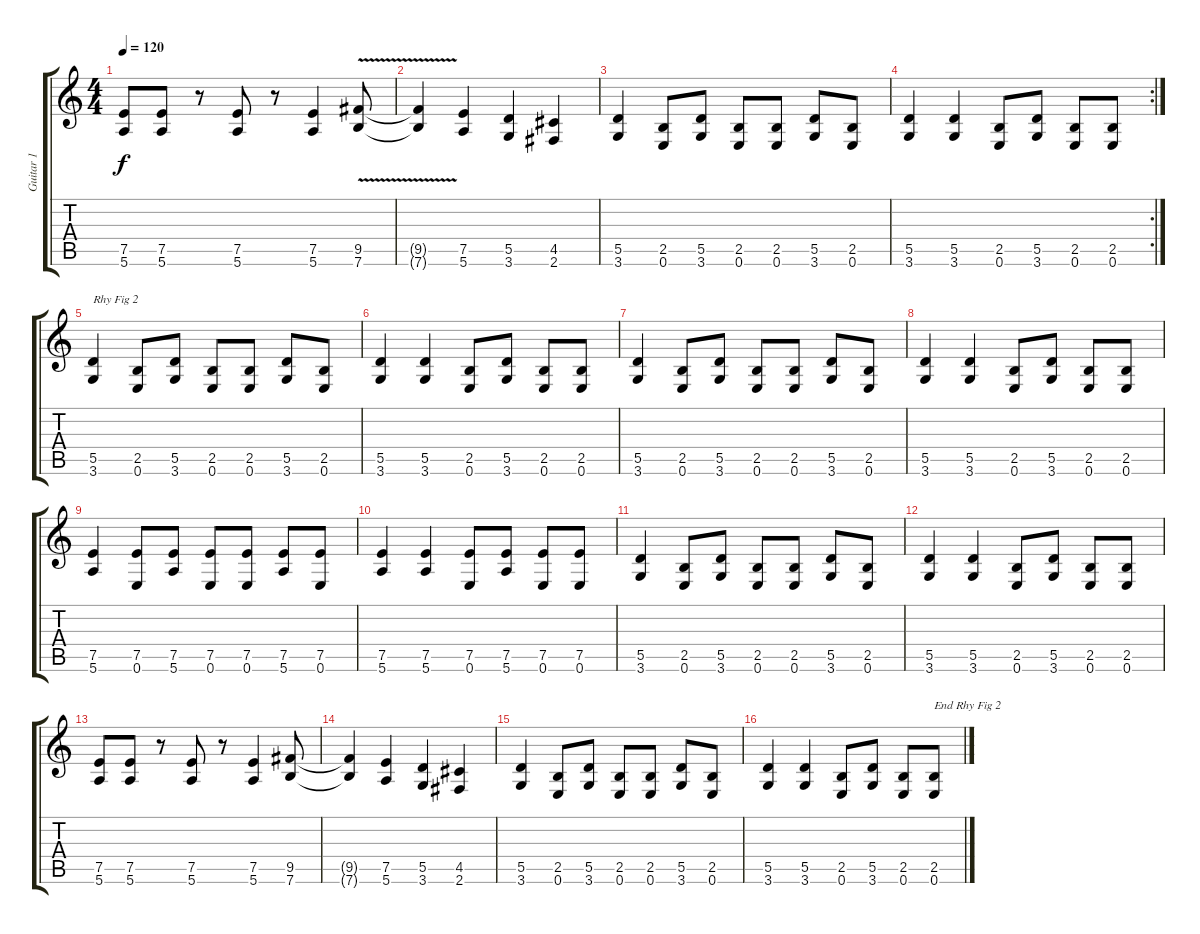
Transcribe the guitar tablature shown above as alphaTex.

\track ("Guitar 1" "Guitar 1") {instrument overdrivenguitar}
\staff {score tabs}
\tuning (E4 B3 G3 D3 A2 E2) {hide}
\ts (4 4)
\tempo 120
\clef g2
\ks c
(7.5 5.6).8{dy f} (7.5 5.6).8 r.8 (7.5 5.6).8 r.8 (7.5 5.6).4 (9.5{v} 7.6{v}).8 |
(9.5{t} 7.6{t}).4 (7.5 5.6).4 (5.5 3.6).4 (4.5 2.6).4 |
(5.5 3.6).4 (2.5 0.6).8 (5.5 3.6).8 (2.5 0.6).8 (2.5 0.6).8 (5.5 3.6).8 (2.5 0.6).8 |
\rc 2
(5.5 3.6).4 (5.5 3.6).4 (2.5 0.6).8 (5.5 3.6).8 (2.5 0.6).8 (2.5 0.6).8 |
(5.5 3.6).4{txt "Rhy Fig 2"} (2.5 0.6).8 (5.5 3.6).8 (2.5 0.6).8 (2.5 0.6).8 (5.5 3.6).8 (2.5 0.6).8 |
(5.5 3.6).4 (5.5 3.6).4 (2.5 0.6).8 (5.5 3.6).8 (2.5 0.6).8 (2.5 0.6).8 |
(5.5 3.6).4 (2.5 0.6).8 (5.5 3.6).8 (2.5 0.6).8 (2.5 0.6).8 (5.5 3.6).8 (2.5 0.6).8 |
(5.5 3.6).4 (5.5 3.6).4 (2.5 0.6).8 (5.5 3.6).8 (2.5 0.6).8 (2.5 0.6).8 |
(7.5 5.6).4 (7.5 0.6).8 (7.5 5.6).8 (7.5 0.6).8 (7.5 0.6).8 (7.5 5.6).8 (7.5 0.6).8 |
(7.5 5.6).4 (7.5 5.6).4 (7.5 0.6).8 (7.5 5.6).8 (7.5 0.6).8 (7.5 0.6).8 |
(5.5 3.6).4 (2.5 0.6).8 (5.5 3.6).8 (2.5 0.6).8 (2.5 0.6).8 (5.5 3.6).8 (2.5 0.6).8 |
(5.5 3.6).4 (5.5 3.6).4 (2.5 0.6).8 (5.5 3.6).8 (2.5 0.6).8 (2.5 0.6).8 |
(7.5 5.6).8 (7.5 5.6).8 r.8 (7.5 5.6).8 r.8 (7.5 5.6).4 (9.5 7.6).8 |
(9.5{t} 7.6{t}).4 (7.5 5.6).4 (5.5 3.6).4 (4.5 2.6).4 |
(5.5 3.6).4 (2.5 0.6).8 (5.5 3.6).8 (2.5 0.6).8 (2.5 0.6).8 (5.5 3.6).8 (2.5 0.6).8 |
(5.5 3.6).4 (5.5 3.6).4 (2.5 0.6).8 (5.5 3.6).8 (2.5 0.6).8 (2.5 0.6).8{txt "End Rhy Fig 2"}
